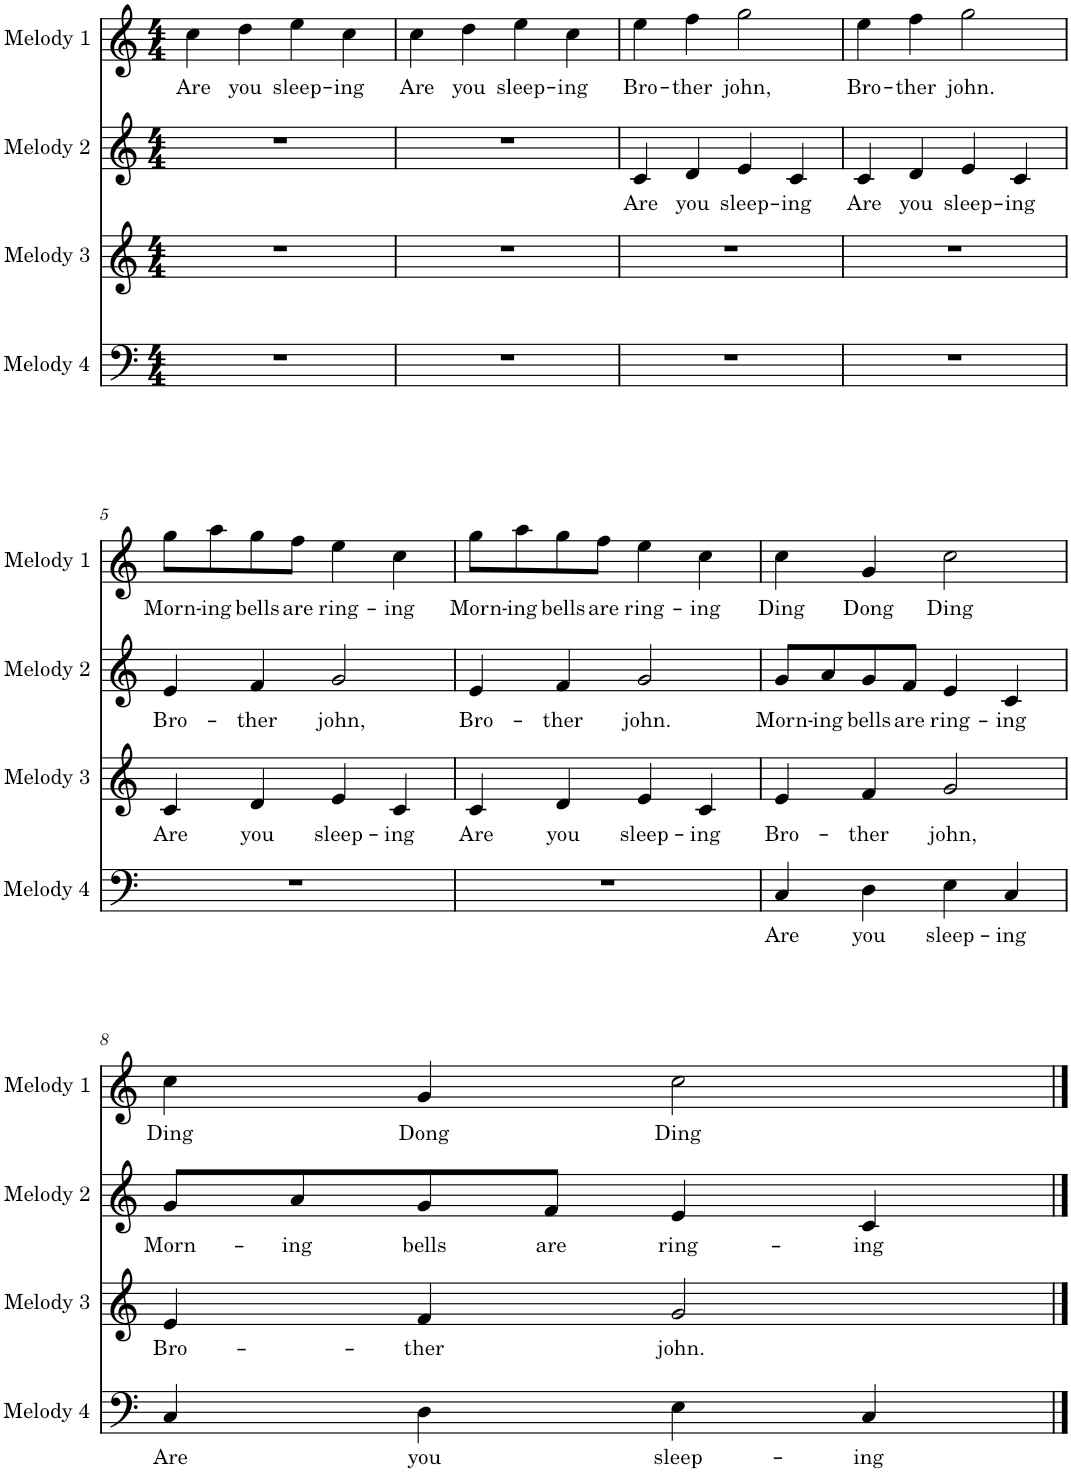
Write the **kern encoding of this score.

**kern	**text	**kern	**text	**kern	**text	**kern	**text
*part4	*part4	*part3	*part3	*part2	*part2	*part1	*part1
*staff4	*staff4	*staff3	*staff3	*staff2	*staff2	*staff1	*staff1
*I"Melody 4	*	*I"Melody 3	*	*I"Melody 2	*	*I"Melody 1	*
*I'Melody 4	*	*I'Melody 3	*	*I'Melody 2	*	*I'Melody 1	*
*clefF4	*	*clefG2	*	*clefG2	*	*clefG2	*
*k[]	*	*k[]	*	*k[]	*	*k[]	*
*M4/4	*	*M4/4	*	*M4/4	*	*M4/4	*
=1	=1	=1	=1	=1	=1	=1	=1
!	!	!	!	!	!	!	!LO:LY:b
1r	.	1r	.	1r	.	4cc\	Are
!	!	!	!	!	!	!	!LO:LY:b
.	.	.	.	.	.	4dd\	you
!	!	!	!	!	!	!	!LO:LY:b
.	.	.	.	.	.	4ee\	sleep-
!	!	!	!	!	!	!	!LO:LY:b
.	.	.	.	.	.	4cc\	-ing
=2	=2	=2	=2	=2	=2	=2	=2
!	!	!	!	!	!	!	!LO:LY:b
1r	.	1r	.	1r	.	4cc\	Are
!	!	!	!	!	!	!	!LO:LY:b
.	.	.	.	.	.	4dd\	you
!	!	!	!	!	!	!	!LO:LY:b
.	.	.	.	.	.	4ee\	sleep-
!	!	!	!	!	!	!	!LO:LY:b
.	.	.	.	.	.	4cc\	-ing
=3	=3	=3	=3	=3	=3	=3	=3
!	!	!	!	!	!LO:LY:b	!	!LO:LY:b
1r	.	1r	.	4c/	Are	4ee\	Bro-
!	!	!	!	!	!LO:LY:b	!	!LO:LY:b
.	.	.	.	4d/	you	4ff\	-ther
!	!	!	!	!	!LO:LY:b	!	!LO:LY:b
.	.	.	.	4e/	sleep-	2gg\	john,
!	!	!	!	!	!LO:LY:b	!	!
.	.	.	.	4c/	-ing	.	.
=4	=4	=4	=4	=4	=4	=4	=4
!	!	!	!	!	!LO:LY:b	!	!LO:LY:b
1r	.	1r	.	4c/	Are	4ee\	Bro-
!	!	!	!	!	!LO:LY:b	!	!LO:LY:b
.	.	.	.	4d/	you	4ff\	-ther
!	!	!	!	!	!LO:LY:b	!	!LO:LY:b
.	.	.	.	4e/	sleep-	2gg\	john.
!	!	!	!	!	!LO:LY:b	!	!
.	.	.	.	4c/	-ing	.	.
!!LO:LB:g=z
=5	=5	=5	=5	=5	=5	=5	=5
!	!	!	!LO:LY:b	!	!LO:LY:b	!	!LO:LY:b
1r	.	4c/	Are	4e/	Bro-	8gg\L	Morn-
!	!	!	!	!	!	!	!LO:LY:b
.	.	.	.	.	.	8aa\	-ing
!	!	!	!LO:LY:b	!	!LO:LY:b	!	!LO:LY:b
.	.	4d/	you	4f/	-ther	8gg\	bells
!	!	!	!	!	!	!	!LO:LY:b
.	.	.	.	.	.	8ff\J	are
!	!	!	!LO:LY:b	!	!LO:LY:b	!	!LO:LY:b
.	.	4e/	sleep-	2g/	john,	4ee\	ring-
!	!	!	!LO:LY:b	!	!	!	!LO:LY:b
.	.	4c/	-ing	.	.	4cc\	-ing
=6	=6	=6	=6	=6	=6	=6	=6
!	!	!	!LO:LY:b	!	!LO:LY:b	!	!LO:LY:b
1r	.	4c/	Are	4e/	Bro-	8gg\L	Morn-
!	!	!	!	!	!	!	!LO:LY:b
.	.	.	.	.	.	8aa\	-ing
!	!	!	!LO:LY:b	!	!LO:LY:b	!	!LO:LY:b
.	.	4d/	you	4f/	-ther	8gg\	bells
!	!	!	!	!	!	!	!LO:LY:b
.	.	.	.	.	.	8ff\J	are
!	!	!	!LO:LY:b	!	!LO:LY:b	!	!LO:LY:b
.	.	4e/	sleep-	2g/	john.	4ee\	ring-
!	!	!	!LO:LY:b	!	!	!	!LO:LY:b
.	.	4c/	-ing	.	.	4cc\	-ing
=7	=7	=7	=7	=7	=7	=7	=7
!	!LO:LY:b	!	!LO:LY:b	!	!LO:LY:b	!	!LO:LY:b
4C/	Are	4e/	Bro-	8g/L	Morn-	4cc\	Ding
!	!	!	!	!	!LO:LY:b	!	!
.	.	.	.	8a/	-ing	.	.
!	!LO:LY:b	!	!LO:LY:b	!	!LO:LY:b	!	!LO:LY:b
4D\	you	4f/	-ther	8g/	bells	4g/	Dong
!	!	!	!	!	!LO:LY:b	!	!
.	.	.	.	8f/J	are	.	.
!	!LO:LY:b	!	!LO:LY:b	!	!LO:LY:b	!	!LO:LY:b
4E\	sleep-	2g/	john,	4e/	ring-	2cc\	Ding
!	!LO:LY:b	!	!	!	!LO:LY:b	!	!
4C/	-ing	.	.	4c/	-ing	.	.
!!LO:LB:g=z
=8	=8	=8	=8	=8	=8	=8	=8
!	!LO:LY:b	!	!LO:LY:b	!	!LO:LY:b	!	!LO:LY:b
4C/	Are	4e/	Bro-	8g/L	Morn-	4cc\	Ding
!	!	!	!	!	!LO:LY:b	!	!
.	.	.	.	8a/	-ing	.	.
!	!LO:LY:b	!	!LO:LY:b	!	!LO:LY:b	!	!LO:LY:b
4D\	you	4f/	-ther	8g/	bells	4g/	Dong
!	!	!	!	!	!LO:LY:b	!	!
.	.	.	.	8f/J	are	.	.
!	!LO:LY:b	!	!LO:LY:b	!	!LO:LY:b	!	!LO:LY:b
4E\	sleep-	2g/	john.	4e/	ring-	2cc\	Ding
!	!LO:LY:b	!	!	!	!LO:LY:b	!	!
4C/	-ing	.	.	4c/	-ing	.	.
==	==	==	==	==	==	==	==
*-	*-	*-	*-	*-	*-	*-	*-
